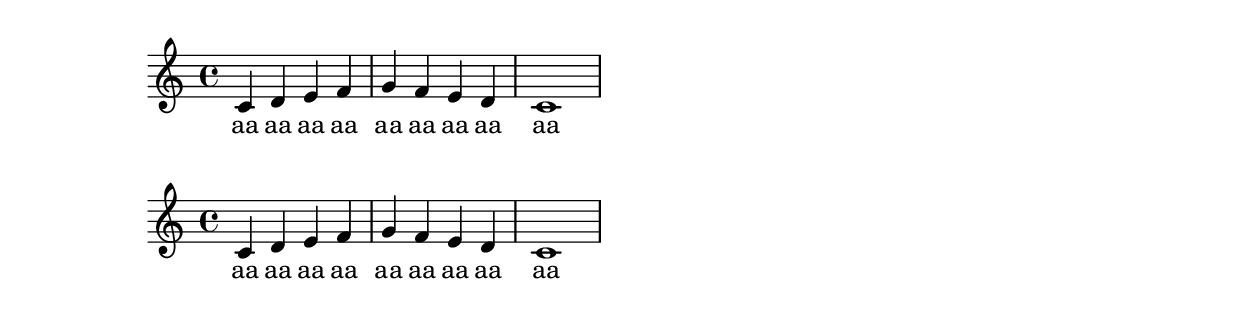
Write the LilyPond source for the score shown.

%% Do not edit this file; it is auto-generated from LSR!
%% Tags: text, vocal-music, spacing
\version "2.11.35"

\header { texidoc = "
This snippets shows you how to bring the lyrics line closer to the
Staff.
" }
% begin verbatim
% Default layout:
\score{
<<
\new Staff \new Voice = m \relative c'{ c4 d e f g f e d c1 }
\new Lyrics \lyricsto m {aa aa aa aa aa aa aa aa aa }
 >>
}

% Reducing the minimum space below the Staff and above the Lyrics:
\score{
<<
\new Staff \with {\override VerticalAxisGroup #'minimum-Y-extent = #'(-1
. 4)}
 \new Voice = m \relative c'{ c4 d e f g f e d c1 }
\new Lyrics \with {\override VerticalAxisGroup #'minimum-Y-extent =
#'(-1.2 . 1)}
\lyricsto m {aa aa aa aa aa aa aa aa aa }
 >>
}
